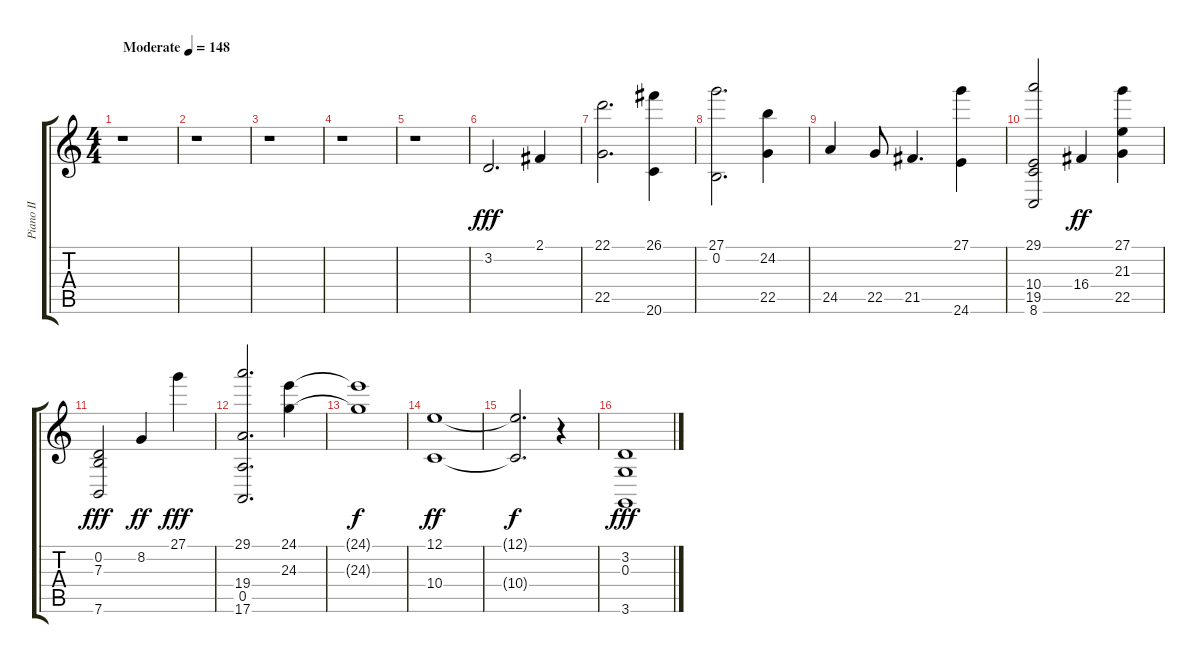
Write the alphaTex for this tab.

\track ("Piano II" "Piano II") {instrument stringensemble2}
\staff {score tabs}
\tuning (E4 B3 G3 D3 A2 E2) {hide}
\ts (4 4)
\tempo (148 "Moderate")
\clef g2
\ks c
r.1{dy fff instrument stringensemble2} |
r.1 |
r.1 |
r.1 |
r.1 |
3.2.2{d} 2.1.4 |
(22.1 22.5).2{d} (26.1 20.6).4 |
(27.1 0.2).2{d} (24.2 22.5).4 |
24.5.4 22.5.8 21.5.4{d} (27.1 24.6).4 |
(29.1 10.4 19.5 8.6).2 16.4.4{dy ff} (27.1 21.3 22.5).4 |
(0.2 7.3 7.6).2{dy fff} 8.2.4{dy ff} 27.1.4{dy fff} |
(29.1 19.4 0.5 17.6).2{d} (24.1 24.3).4 |
(24.1{t} 24.3{t}).1{dy f} |
(12.1 10.4).1{dy ff} |
(12.1{t} 10.4{t}).2{d dy f} r.4 |
(3.2 0.3 3.6).1{dy fff}
